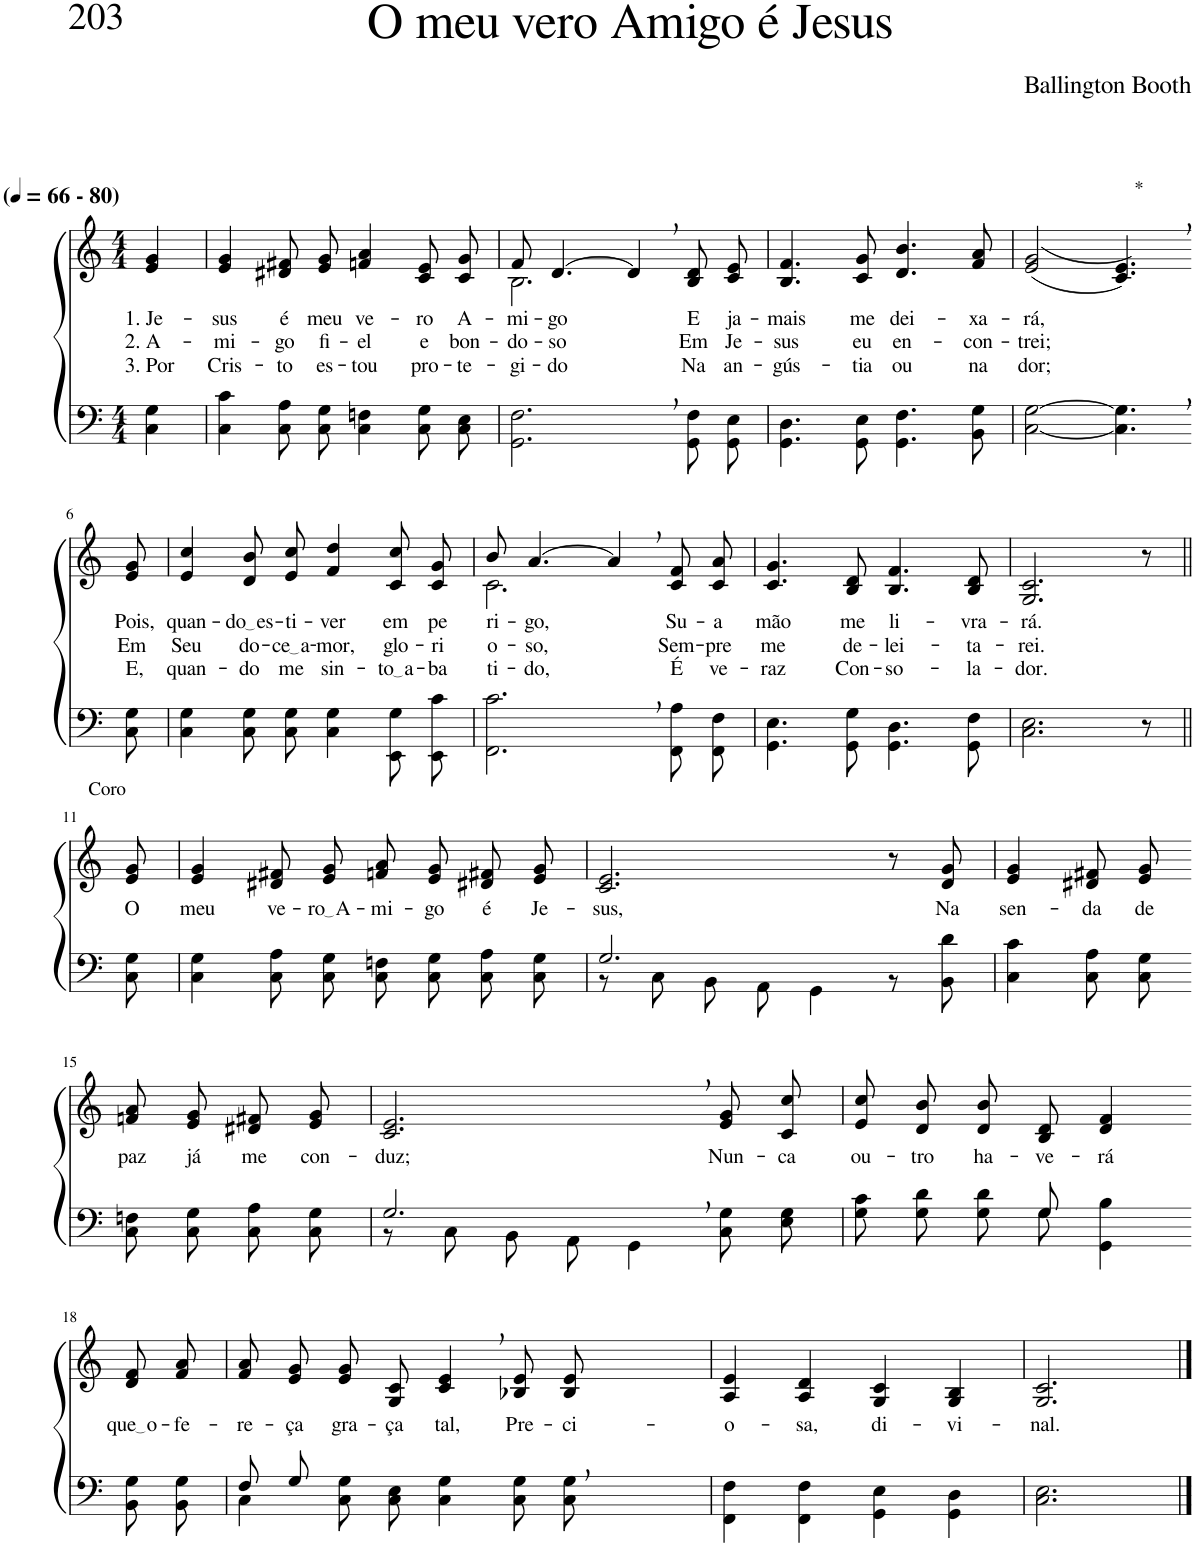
**kern	**kern	**text	**text	**text
*part2	*part1	*part1	*part1	*part1
*staff2	*staff1	*staff1	*staff1	*staff1
*I"Parte III e IV	*I"Parte I e II	*	*	*
*clefF4	*clefG2	*	*	*
*Trd-1c-2	*Trd-1c-2	*	*	*
*k[]	*k[]	*	*	*
*M4/4	*M4/4	*	*	*
*MM66	*MM66	*	*	*
=1	=1	=1	=1	=1
!	!LO:TX:a:B:t=(	!	!	!
!	!LO:TX:a:B:t=- 80)	!	!	!
!	!	!LO:LY:b	!LO:LY:b	!LO:LY:b
4C\ 4G\	4e/ 4g/	1. Je-	2. A-	3. Por
=2	=2	=2	=2	=2
!	!	!LO:LY:b	!LO:LY:b	!LO:LY:b
4C\ 4c\	4e/ 4g/	-sus	-mi-	Cris-
!	!	!LO:LY:b	!LO:LY:b	!LO:LY:b
8C\ 8A\L	8d#X/ 8f#X/L	é	-go	-to
!	!	!LO:LY:b	!LO:LY:b	!LO:LY:b
8C\ 8G\J	8e/ 8g/J	meu	fi-	es-
!	!	!LO:LY:b	!LO:LY:b	!LO:LY:b
4C\ 4Fn\	4fn/ 4a/	ve-	-el	-tou
!	!	!LO:LY:b	!LO:LY:b	!LO:LY:b
8C\ 8G\L	8c/ 8e/L	-ro	e	pro-
!	!	!LO:LY:b	!LO:LY:b	!LO:LY:b
8C\ 8E\J	8c/ 8g/J	A-	bon-	-te-
=3	=3	=3	=3	=3
!	!	!LO:LY:b	!LO:LY:b	!LO:LY:b
*	*^	*	*	*
2.GG\, 2.F\,	8f/	2.B\	-mi-	-do-	-gi-
!	!	!	!LO:LY:b	!LO:LY:b	!LO:LY:b
.	[4.d/	.	-go	-so	-do
.	4d,/]	.	.	.	.
!	!	!	!LO:LY:b	!LO:LY:b	!LO:LY:b
8GG/ 8F/L	8B/ 8d/L	4ryy	E	Em	Na
!	!	!	!LO:LY:b	!LO:LY:b	!LO:LY:b
8GG/ 8E/J	8c/ 8e/J	.	ja-	Je-	an-
*	*v	*v	*	*	*
=4	=4	=4	=4	=4
!	!	!LO:LY:b	!LO:LY:b	!LO:LY:b
4.GG\ 4.D\	4.B/ 4.f/	-mais	-sus	-gús-
!	!	!LO:LY:b	!LO:LY:b	!LO:LY:b
8GG\ 8E\	8c/ 8g/	me	eu	-tia
!	!	!LO:LY:b	!LO:LY:b	!LO:LY:b
4.GG\ 4.F\	4.d/ 4.b/	dei-	en-	ou
!	!	!LO:LY:b	!LO:LY:b	!LO:LY:b
8BB\ 8G\	8f/ 8a/	-xa-	-con-	na
=5	=5	=5	=5	=5
!	!	!LO:LY:b	!LO:LY:b	!LO:LY:b
[2C\ [2G\	((2e/ 2g/	-rá,	-trei;	dor;
!	!LO:TX:a:t=*	!	!	!
4.C\], 4.G\],	4.c/, 4.e/,))	.	.	.
!!LO:LB:g=z
=6-	=6-	=6-	=6-	=6-
!	!	!LO:LY:b	!LO:LY:b	!LO:LY:b
8C\ 8G\	8e/ 8g/	Pois,	-Em	E,
=7	=7	=7	=7	=7
!	!	!LO:LY:b	!LO:LY:b	!LO:LY:b
4C\ 4G\	4e/ 4cc/	quan-	Seu	quan-
!	!	!LO:LY:b	!LO:LY:b	!LO:LY:b
8C\ 8G\L	8d/ 8b/L	do es	do-	-do
!	!	!LO:LY:b	!LO:LY:b	!LO:LY:b
8C\ 8G\J	8e/ 8cc/J	-ti-	ce a	me
!	!	!LO:LY:b	!LO:LY:b	!LO:LY:b
4C\ 4G\	4f/ 4dd/	-ver	-mor,	sin-
!	!	!LO:LY:b	!LO:LY:b	!LO:LY:b
8EE\ 8G\L	8c/ 8cc/L	em	glo-	to a
!	!	!LO:LY:b	!LO:LY:b	!LO:LY:b
8EE\ 8c\J	8c/ 8g/J	pe-	-ri-	-ba-
=8	=8	=8	=8	=8
*	*^	*	*	*
!	!	!	!LO:LY:b	!LO:LY:b	!LO:LY:b
2.FF\, 2.c\,	8b/	2.c\	-ri-	-o-	-ti-
!	!	!	!LO:LY:b	!LO:LY:b	!LO:LY:b
.	[4.a/	.	-go,	-so,	-do,
.	4a,/]	.	.	.	.
!	!	!	!LO:LY:b	!LO:LY:b	!LO:LY:b
8FF/ 8A/L	8c/ 8f/L	4ryy	Su-	Sem-	É
!	!	!	!LO:LY:b	!LO:LY:b	!LO:LY:b
8FF/ 8F/J	8c/ 8a/J	.	-a	-pre	ve-
*	*v	*v	*	*	*
=9	=9	=9	=9	=9
!	!	!LO:LY:b	!LO:LY:b	!LO:LY:b
4.GG\ 4.E\	4.c/ 4.g/	mão	me	-raz
!	!	!LO:LY:b	!LO:LY:b	!LO:LY:b
8GG\ 8G\	8B/ 8d/	me	de-	Con-
!	!	!LO:LY:b	!LO:LY:b	!LO:LY:b
4.GG\ 4.D\	4.B/ 4.f/	li-	-lei-	-so-
!	!	!LO:LY:b	!LO:LY:b	!LO:LY:b
8GG\ 8F\	8B/ 8d/	-vra-	-ta-	-la-
=10	=10	=10	=10	=10
!	!	!LO:LY:b	!LO:LY:b	!LO:LY:b
2.C\ 2.E\	2.G/ 2.c/	-rá.	-rei.	-dor.
8r	8r	.	.	.
!!LO:LB:g=z
=11||	=11||	=11||	=11||	=11||
!	!LO:TX:a:t=Coro	!	!	!
!	!	!LO:LY:b	!	!
8C\ 8G\	8e/ 8g/	O	.	.
=12	=12	=12	=12	=12
!	!	!LO:LY:b	!	!
4C\ 4G\	4e/ 4g/	meu	.	.
!	!	!LO:LY:b	!	!
8C\ 8A\L	8d#X/ 8f#X/L	ve-	.	.
!	!	!LO:LY:b	!	!
8C\ 8G\J	8e/ 8g/J	ro A	.	.
!	!	!LO:LY:b	!	!
8C\ 8Fn\L	8fn/ 8a/L	-mi-	.	.
!	!	!LO:LY:b	!	!
8C\ 8G\J	8e/ 8g/J	-go	.	.
!	!	!LO:LY:b	!	!
8C\ 8A\L	8d#X/ 8f#X/L	é	.	.
!	!	!LO:LY:b	!	!
8C\ 8G\J	8e/ 8g/J	Je-	.	.
=13	=13	=13	=13	=13
*^	*	*	*	*
!	!	!	!LO:LY:b	!	!
2.G/	8r	2.c/ 2.e/	-sus,	.	.
.	8C\	.	.	.	.
.	8BB\L	.	.	.	.
.	8AA\J	.	.	.	.
.	4GG\	.	.	.	.
4ryy	8r	8r	.	.	.
!	!	!	!LO:LY:b	!	!
.	8BB\ 8d\	8d/ 8g/	Na	.	.
=14	=14	=14	=14	=14	=14
!	!	!	!LO:LY:b	!	!
*v	*v	*	*	*	*
4C\ 4c\	4e/ 4g/	sen-	.	.
!	!	!LO:LY:b	!	!
8C\ 8A\L	8d#X/ 8f#X/L	-da	.	.
!	!	!LO:LY:b	!	!
8C\ 8G\J	8e/ 8g/J	de	.	.
!!LO:LB:g=z
=15-	=15-	=15-	=15-	=15-
!	!	!LO:LY:b	!	!
8C\ 8Fn\L	8fn/ 8a/L	paz	.	.
!	!	!LO:LY:b	!	!
8C\ 8G\J	8e/ 8g/J	já	.	.
!	!	!LO:LY:b	!	!
8C\ 8A\L	8d#X/ 8f#X/L	me	.	.
!	!	!LO:LY:b	!	!
8C\ 8G\J	8e/ 8g/J	con-	.	.
=16	=16	=16	=16	=16
*^	*	*	*	*
!	!	!	!LO:LY:b	!	!
2.G,/	8r	2.c/, 2.e/,	-duz;	.	.
.	8C\	.	.	.	.
.	8BB\L	.	.	.	.
.	8AA\J	.	.	.	.
.	4GG\	.	.	.	.
!	!	!	!LO:LY:b	!	!
4ryy	8C\ 8G\L	8e/ 8g/L	Nun-	.	.
!	!	!	!LO:LY:b	!	!
.	8E\ 8G\J	8c/ 8cc/J	-ca	.	.
=17	=17	=17	=17	=17	=17
!	!	!	!LO:LY:b	!	!
8G\ 8c\L	4.ryy	8e/ 8cc/L	ou-	.	.
!	!	!	!LO:LY:b	!	!
8G\ 8d\J	.	8d/ 8b/J	-tro	.	.
!	!	!	!LO:LY:b	!	!
8G\ 8d\L	.	8d/ 8b/L	ha-	.	.
!	!	!	!LO:LY:b	!	!
8G\J	8G/	8B/ 8d/J	-ve-	.	.
!	!	!	!LO:LY:b	!	!
4GG\ 4B\	4ryy	4d/ 4f/	-rá	.	.
!!LO:LB:g=z
=18-	=18-	=18-	=18-	=18-	=18-
!	!	!	!LO:LY:b	!	!
*v	*v	*	*	*	*
8BB\ 8G\L	8d/ 8f/L	que o	.	.
!	!	!LO:LY:b	!	!
8BB\ 8G\J	8f/ 8a/J	fe-	.	.
=19	=19	=19	=19	=19
*^	*	*	*	*
!	!	!	!LO:LY:b	!	!
8F/L	4C\	8f/ 8a/L	-re-	.	.
!	!	!	!LO:LY:b	!	!
8G/J	.	8e/ 8g/J	-ça	.	.
!	!	!	!LO:LY:b	!	!
8ryy	8C\ 8G\L	8e/ 8g/L	gra-	.	.
!	!	!	!LO:LY:b	!	!
2ryy	8C\ 8E\J	8G/ 8c/J	-ça	.	.
!	!	!	!LO:LY:b	!	!
.	4C\ 4G\	4c/, 4e/,	tal,	.	.
!	!	!	!LO:LY:b	!	!
.	8C\ 8G\L	8B-X/ 8e/L	Pre-	.	.
!	!	!	!LO:LY:b	!	!
8ryy	8C\ 8G\J	8B-/ 8e/J	-ci-	.	.
=20	=20	=20	=20	=20	=20
!	!	!	!LO:LY:b	!	!
*v	*v	*	*	*	*
4FF\ 4F\	4A/ 4e/	-o-	.	.
!	!	!LO:LY:b	!	!
4FF\ 4F\	4A/ 4d/	-sa,	.	.
!	!	!LO:LY:b	!	!
4GG\ 4E\	4G/ 4c/	di-	.	.
!	!	!LO:LY:b	!	!
4GG\ 4D\	4G/ 4B/	-vi-	.	.
=21	=21	=21	=21	=21
!	!	!LO:LY:b	!	!
2.C\ 2.E\	2.G/ 2.c/	-nal.	.	.
==	==	==	==	==
*-	*-	*-	*-	*-
